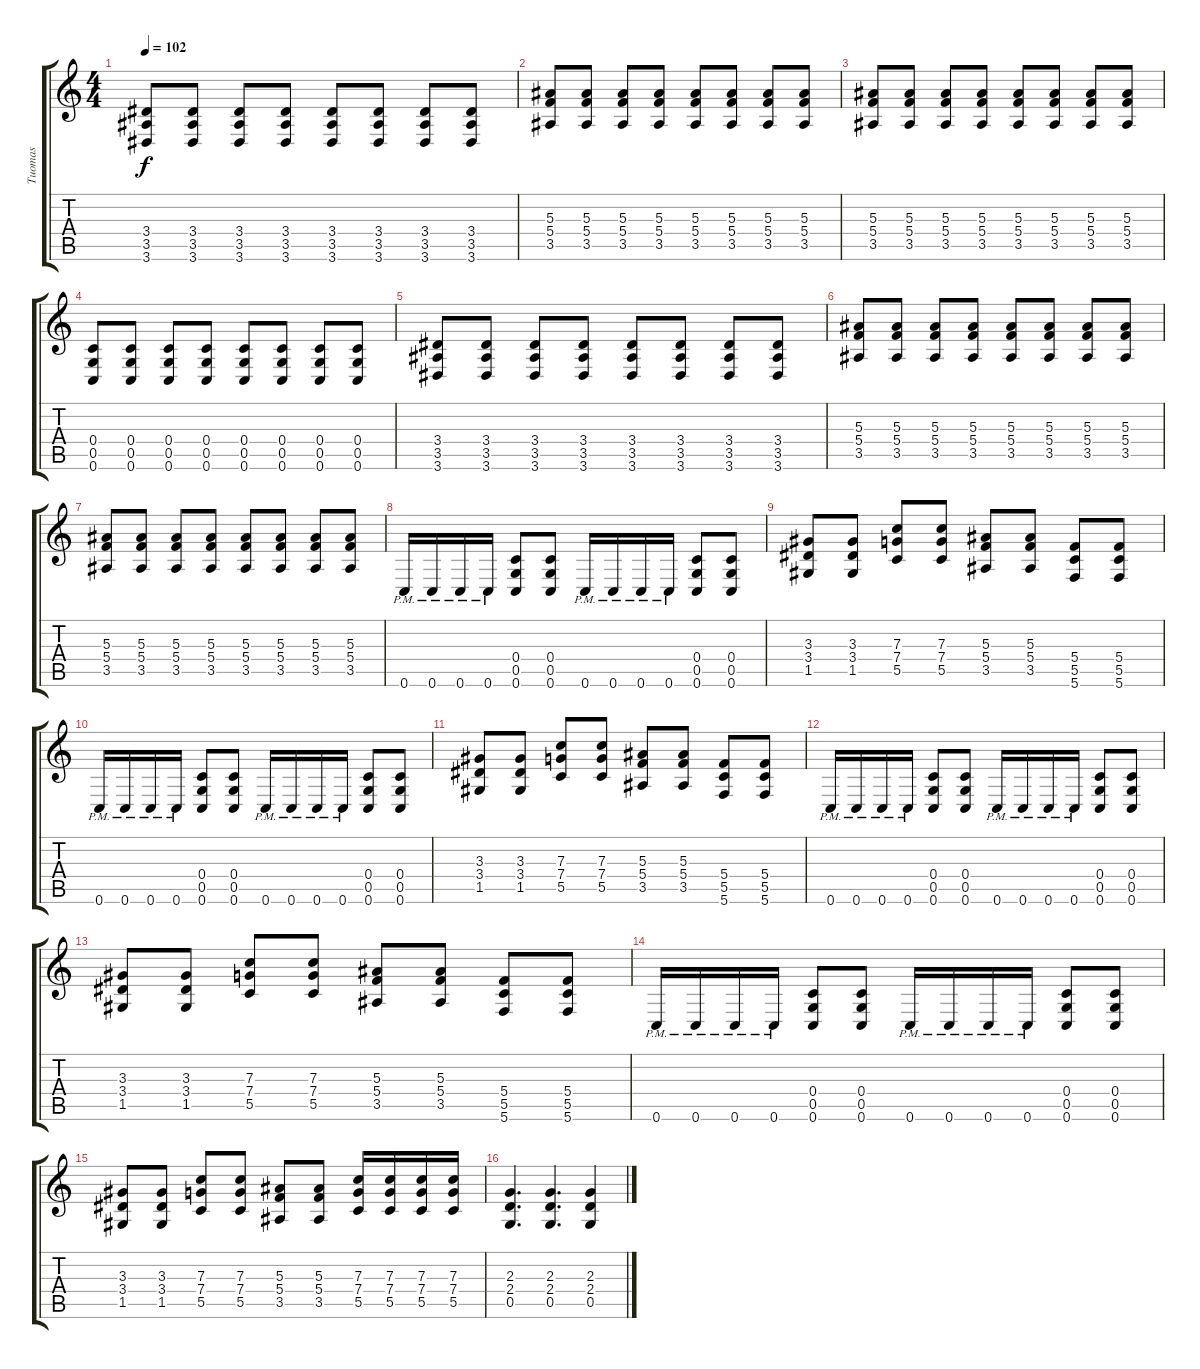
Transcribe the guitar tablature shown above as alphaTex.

\track ("Tuomas" "Tuomas") {instrument distortionguitar}
\staff {score tabs}
\tuning (D4 A3 F3 C3 G2 C2) {hide}
\ts (4 4)
\tempo 102
\clef g2
\ks c
(3.4 3.5 3.6).8{dy f} (3.4 3.5 3.6).8 (3.4 3.5 3.6).8 (3.4 3.5 3.6).8 (3.4 3.5 3.6).8 (3.4 3.5 3.6).8 (3.4 3.5 3.6).8 (3.4 3.5 3.6).8 |
(5.3 5.4 3.5).8 (5.3 5.4 3.5).8 (5.3 5.4 3.5).8 (5.3 5.4 3.5).8 (5.3 5.4 3.5).8 (5.3 5.4 3.5).8 (5.3 5.4 3.5).8 (5.3 5.4 3.5).8 |
(5.3 5.4 3.5).8 (5.3 5.4 3.5).8 (5.3 5.4 3.5).8 (5.3 5.4 3.5).8 (5.3 5.4 3.5).8 (5.3 5.4 3.5).8 (5.3 5.4 3.5).8 (5.3 5.4 3.5).8 |
(0.4 0.5 0.6).8 (0.4 0.5 0.6).8 (0.4 0.5 0.6).8 (0.4 0.5 0.6).8 (0.4 0.5 0.6).8 (0.4 0.5 0.6).8 (0.4 0.5 0.6).8 (0.4 0.5 0.6).8 |
(3.4 3.5 3.6).8 (3.4 3.5 3.6).8 (3.4 3.5 3.6).8 (3.4 3.5 3.6).8 (3.4 3.5 3.6).8 (3.4 3.5 3.6).8 (3.4 3.5 3.6).8 (3.4 3.5 3.6).8 |
(5.3 5.4 3.5).8 (5.3 5.4 3.5).8 (5.3 5.4 3.5).8 (5.3 5.4 3.5).8 (5.3 5.4 3.5).8 (5.3 5.4 3.5).8 (5.3 5.4 3.5).8 (5.3 5.4 3.5).8 |
(5.3 5.4 3.5).8 (5.3 5.4 3.5).8 (5.3 5.4 3.5).8 (5.3 5.4 3.5).8 (5.3 5.4 3.5).8 (5.3 5.4 3.5).8 (5.3 5.4 3.5).8 (5.3 5.4 3.5).8 |
0.6{pm}.16 0.6{pm}.16 0.6{pm}.16 0.6{pm}.16 (0.4 0.5 0.6).8 (0.4 0.5 0.6).8 0.6{pm}.16 0.6{pm}.16 0.6{pm}.16 0.6{pm}.16 (0.4 0.5 0.6).8 (0.4 0.5 0.6).8 |
(3.3 3.4 1.5).8 (3.3 3.4 1.5).8 (7.3 7.4 5.5).8 (7.3 7.4 5.5).8 (5.3 5.4 3.5).8 (5.3 5.4 3.5).8 (5.4 5.5 5.6).8 (5.4 5.5 5.6).8 |
0.6{pm}.16 0.6{pm}.16 0.6{pm}.16 0.6{pm}.16 (0.4 0.5 0.6).8 (0.4 0.5 0.6).8 0.6{pm}.16 0.6{pm}.16 0.6{pm}.16 0.6{pm}.16 (0.4 0.5 0.6).8 (0.4 0.5 0.6).8 |
(3.3 3.4 1.5).8 (3.3 3.4 1.5).8 (7.3 7.4 5.5).8 (7.3 7.4 5.5).8 (5.3 5.4 3.5).8 (5.3 5.4 3.5).8 (5.4 5.5 5.6).8 (5.4 5.5 5.6).8 |
0.6{pm}.16 0.6{pm}.16 0.6{pm}.16 0.6{pm}.16 (0.4 0.5 0.6).8 (0.4 0.5 0.6).8 0.6{pm}.16 0.6{pm}.16 0.6{pm}.16 0.6{pm}.16 (0.4 0.5 0.6).8 (0.4 0.5 0.6).8 |
(3.3 3.4 1.5).8 (3.3 3.4 1.5).8 (7.3 7.4 5.5).8 (7.3 7.4 5.5).8 (5.3 5.4 3.5).8 (5.3 5.4 3.5).8 (5.4 5.5 5.6).8 (5.4 5.5 5.6).8 |
0.6{pm}.16 0.6{pm}.16 0.6{pm}.16 0.6{pm}.16 (0.4 0.5 0.6).8 (0.4 0.5 0.6).8 0.6{pm}.16 0.6{pm}.16 0.6{pm}.16 0.6{pm}.16 (0.4 0.5 0.6).8 (0.4 0.5 0.6).8 |
(3.3 3.4 1.5).8 (3.3 3.4 1.5).8 (7.3 7.4 5.5).8 (7.3 7.4 5.5).8 (5.3 5.4 3.5).8 (5.3 5.4 3.5).8 (7.3 7.4 5.5).16 (7.3 7.4 5.5).16 (7.3 7.4 5.5).16 (7.3 7.4 5.5).16 |
(2.3 2.4 0.5).4{d} (2.3 2.4 0.5).4{d} (2.3 2.4 0.5).4
